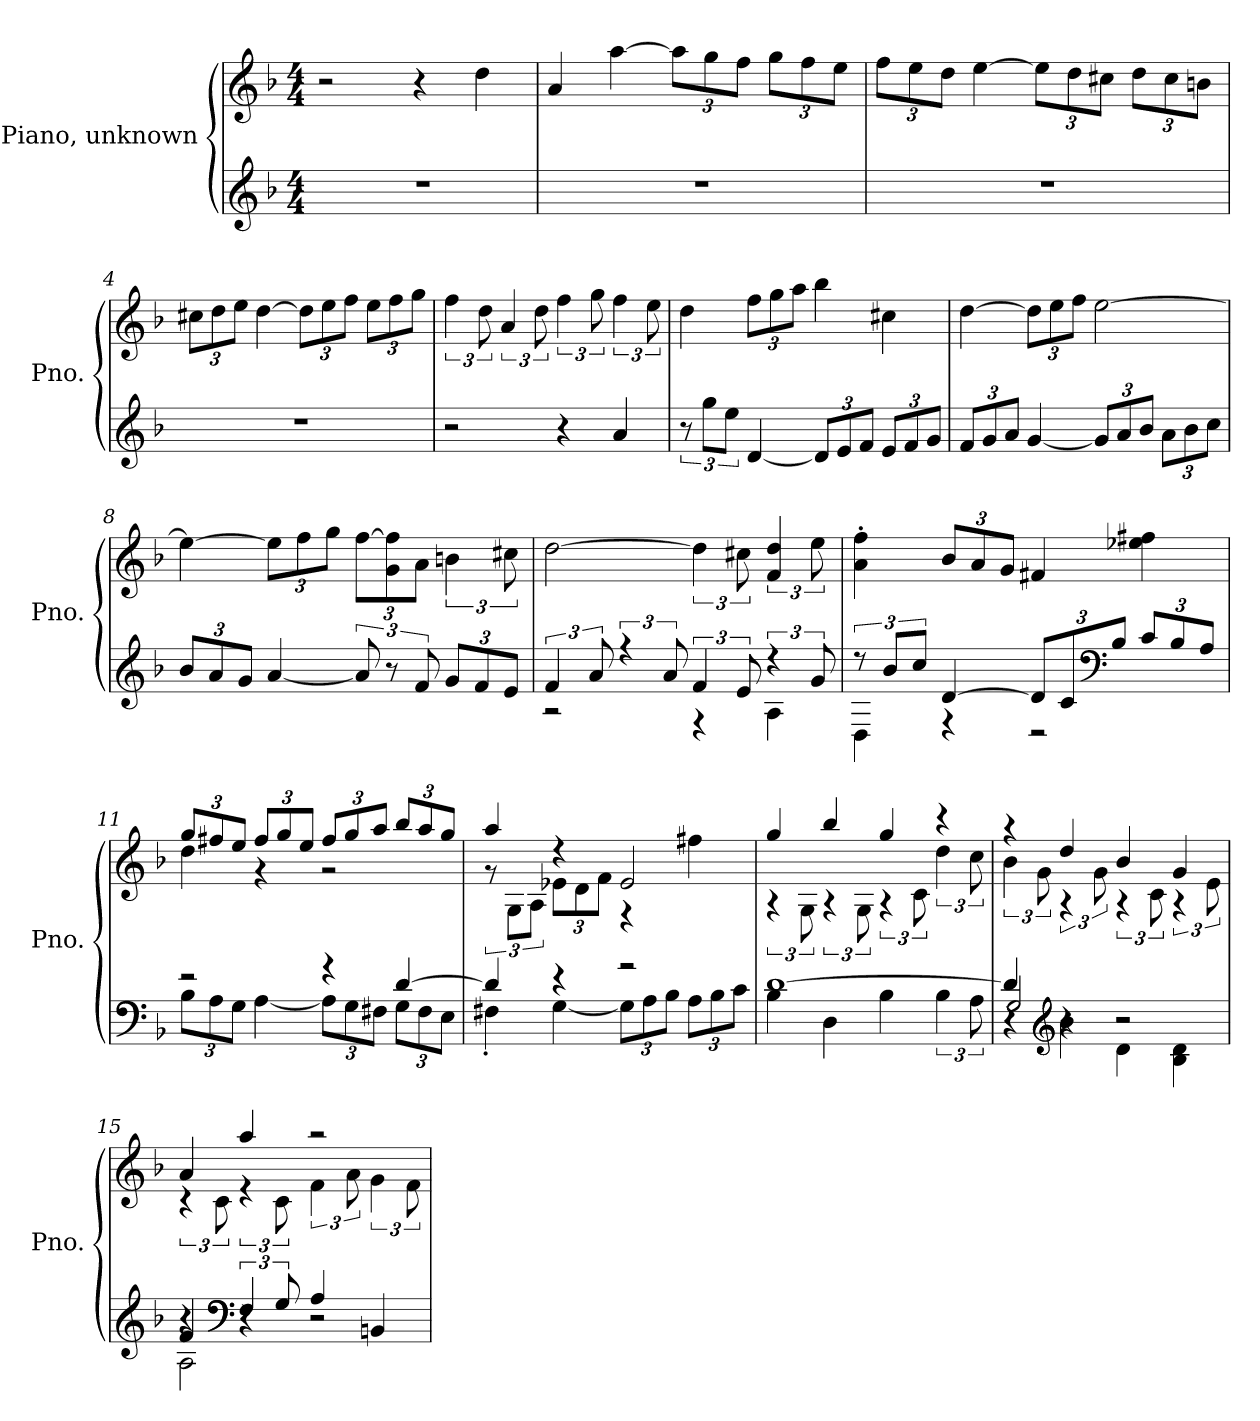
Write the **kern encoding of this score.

**kern	**kern
*part1	*part1
*staff2	*staff1
*I"Piano, unknown	*
*I'Pno.	*
*clefG2	*clefG2
*k[b-]	*k[b-]
*M4/4	*M4/4
*MM120	*MM120
=1	=1
1r	2r
.	4r
.	4dd\
=2	=2
1r	4a/
.	[4aa\
*	*Xbrackettup
.	12aa\L]
.	12gg\
.	12ff\J
.	12gg\L
.	12ff\
.	12ee\J
=3	=3
1r	12ff\L
.	12ee\
.	12dd\J
.	[4ee\
.	12ee\L]
.	12dd\
.	12cc#X\J
.	12dd\L
.	12cc#\
.	12bn\J
=4	=4
1r	12cc#X\L
.	12dd\
.	12ee\J
.	[4dd\
.	12dd\L]
.	12ee\
.	12ff\J
.	12ee\L
.	12ff\
.	12gg\J
=5	=5
*	*brackettup
2r	6ff\
.	12dd\
.	6a/
.	12dd\
4r	6ff\
.	12gg\
4a/	6ff\
.	12ee\
!!LO:LB:g=z
=6	=6
12r	4dd\
12gg\L	.
12ee\J	.
*	*Xbrackettup
[4d/	12ff\L
.	12gg\
.	12aa\J
*Xbrackettup	*
12d/L]	4bb-\
12e/	.
12f/J	.
12e/L	4cc#X\
12f/	.
12g/J	.
=7	=7
12f/L	[4dd\
12g/	.
12a/J	.
[4g/	12dd\L]
.	12ee\
.	12ff\J
12g/L]	[2ee\
12a/	.
12b-/J	.
12a\L	.
12b-\	.
12cc\J	.
=8	=8
12b-/L	4ee\_
12a/	.
12g/J	.
[4a/	12ee\L]
.	12ff\
.	12gg\J
*brackettup	*
12a/]	[12ff\L
12r	12g\ 12ff\]
12f/	12a\J
*Xbrackettup	*brackettup
12g/L	6bn\
12f/	.
12e/J	12cc#X\
!!LO:LB:g=z
=9	=9
*brackettup	*
*^	*
6f/	2r	[2dd\
12a/	.	.
6r	.	.
12a/	.	.
6f/	4r	6dd\]
12e/	.	12cc#X\
6r	4A\	6f/ 6dd/
12g/	.	12ee\
=10	=10	=10
12r	4D\	4a\' 4ff\'
12b-/L	.	.
12cc/J	.	.
*	*	*Xbrackettup
[4d/	4r	12b-/L
.	.	12a/
.	.	12g/J
*Xbrackettup	*	*
12d/L]	2r	4f#X/
12c/	.	.
*clefF4	*	*
12B-/J	.	.
12c/L	.	4ee-X\ 4ff#X\
12B-/	.	.
12A/J	.	.
=11	=11	=11
*	*	*^
2r	12B-\L	12gg/L	4dd\
.	12A\	12ff#X/	.
.	12G\J	12ee/J	.
.	[4A\	12ff#/L	4r
.	.	12gg/	.
.	.	12ee/J	.
4r	12A\L]	12ff#/L	2r
.	12G\	12gg/	.
.	12F#X\J	12aa/J	.
[4d/	12G\L	12bb-/L	.
.	12F#\	12aa/	.
.	12E\J	12gg/J	.
!!LO:LB:g=z	!!
=12	=12	=12	=12
*	*	*	*brackettup
4d/]	4F#X'\	4aa/	12r
.	.	.	12G\L
.	.	.	12A\J
*	*	*	*Xbrackettup
4r	[4G\	4r	12e-X\L
.	.	.	12d\
.	.	.	12f\J
2r	12G\L]	2e-/	4r
.	12A\	.	.
.	12B-\J	.	.
.	12A\L	.	4ff#X\
.	12B-\	.	.
.	12c\J	.	.
=13	=13	=13	=13
*	*	*	*brackettup
[1d	4B-\	4gg/	6r
.	.	.	12G\
.	4D\	4bb-/	6r
.	.	.	12G\
.	4B-\	4gg/	6r
.	.	.	12c\
*	*brackettup	*	*
.	6B-\	4r	6dd\
.	12A\	.	12cc\
=14	=14	=14	=14
*	*^	*	*
4d/]	4r	2G/	4r	6b-\
.	.	.	.	12g\
*clefG2	*	*	*	*
4r	4b-\	.	4dd/	6r
.	.	.	.	12g\
2r	4d\	2r	4b-/	6r
.	.	.	.	12c\
.	4B-\ 4d\	.	4g/	6r
.	.	.	.	12e\
=15	=15	=15	=15	=15
4f/	2A\	4r	4a/	6r
.	.	.	.	12c\
*clefF4	*	*	*	*
4r	.	6F/	4aa/	6r
.	.	12G/	.	12c\
2r	2r	4A/	2r	6f\
.	.	.	.	12a\
.	.	4BBn/	.	6g\
.	.	.	.	12f\
*v	*v	*v	*	*
*	*v	*v
=	=
*-	*-
